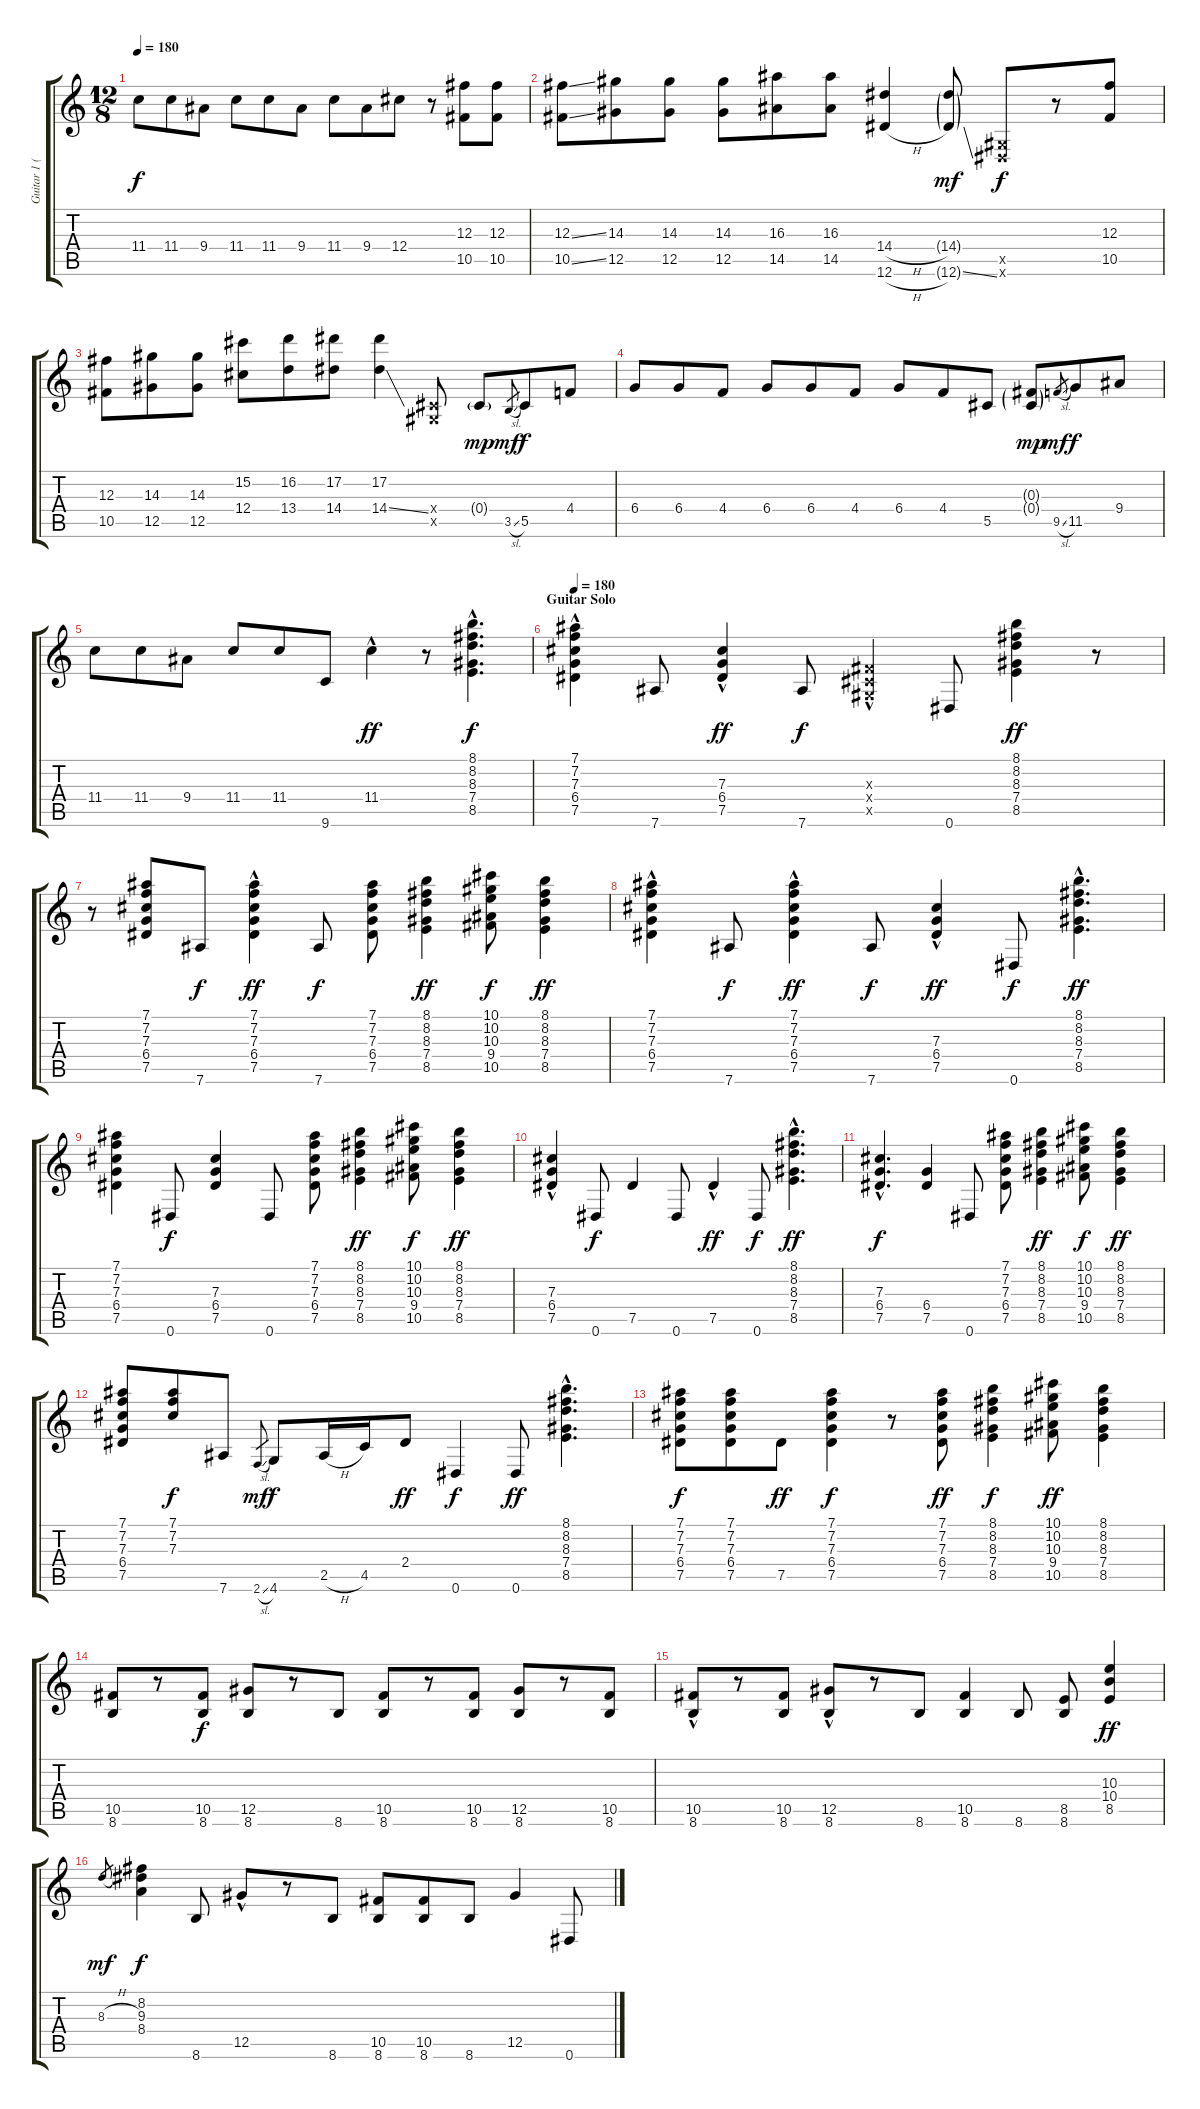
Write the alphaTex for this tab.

\track ("Guitar 1 (Jimi Hendrix)" "Guitar 1 (") {instrument overdrivenguitar}
\staff {score tabs}
\tuning (Eb4 Bb3 Gb3 Db3 Ab2 Eb2) {hide}
\ts (12 8)
\tempo 180
\clef g2
\ks c
11.4.8{dy f} 11.4.8 9.4.8 11.4.8 11.4.8 9.4.8 11.4.8 9.4.8 12.4.8 r.8 (12.3 10.5).8 (12.3 10.5).8 |
(12.3{ss} 10.5{ss}).8 (14.3 12.5).8 (14.3 12.5).8 (14.3 12.5).8 (16.3 14.5).8 (16.3 14.5).8 (14.4{h} 12.6{h}).4 (14.4{g} 12.6{ss g}).8{dy mf} (0.5{x} 0.6{x}).8{dy f} r.8 (12.3 10.5).8 |
(12.3 10.5).8 (14.3 12.5).8 (14.3 12.5).8 (15.2 12.4).8 (16.2 13.4).8 (17.2 14.4).8 (17.2 14.4{ss}).4 (0.4{x} 0.5{x}).8 0.4{g}.8{dy mp} 3.5{sl}.8{gr dy mf} 5.5.8{dy f} 4.4.8 |
6.4.8 6.4.8 4.4.8 6.4.8 6.4.8 4.4.8 6.4.8 4.4.8 5.5.8 (0.3{g} 0.4{g}).8{dy mp} 9.5{sl}.8{gr dy mf} 11.5.8{dy f} 9.4.8 |
11.4.8 11.4.8 9.4.8 11.4.8 11.4.8 9.6.8 11.4{hac}.4{dy ff} r.8 (8.1{hac} 8.2{hac} 8.3{hac} 7.4{hac} 8.5{hac}).4{d dy f volume 11} |
\section ("" "Guitar Solo")
\tempo 180
(7.1{hac} 7.2{hac} 7.3{hac} 6.4{hac} 7.5{hac}).4 7.6.8 (7.3{hac} 6.4{hac} 7.5{hac}).4{dy ff} 7.6.8{dy f} (0.3{hac x} 0.4{hac x} 0.5{hac x}).4 0.6.8 (8.1 8.2 8.3 7.4 8.5).4{dy ff} r.8 |
r.8 (7.1 7.2 7.3 6.4 7.5).8 7.6.8{dy f} (7.1{hac} 7.2{hac} 7.3{hac} 6.4{hac} 7.5{hac}).4{dy ff} 7.6.8{dy f} (7.1 7.2 7.3 6.4 7.5).8 (8.1 8.2 8.3 7.4 8.5).4{dy ff} (10.1 10.2 10.3 9.4 10.5).8{dy f} (8.1 8.2 8.3 7.4 8.5).4{dy ff} |
(7.1{hac} 7.2{hac} 7.3{hac} 6.4{hac} 7.5{hac}).4 7.6.8{dy f} (7.1{hac} 7.2{hac} 7.3{hac} 6.4{hac} 7.5{hac}).4{dy ff} 7.6.8{dy f} (7.3{hac} 6.4{hac} 7.5{hac}).4{dy ff} 0.6.8{dy f} (8.1{hac} 8.2{hac} 8.3{hac} 7.4{hac} 8.5{hac}).4{d dy ff} |
(7.1 7.2 7.3 6.4 7.5).4 0.6.8{dy f} (7.3 6.4 7.5).4 0.6.8 (7.1 7.2 7.3 6.4 7.5).8 (8.1 8.2 8.3 7.4 8.5).4{dy ff} (10.1 10.2 10.3 9.4 10.5).8{dy f} (8.1 8.2 8.3 7.4 8.5).4{dy ff} |
(7.3{hac} 6.4{hac} 7.5{hac}).4 0.6.8{dy f} 7.5.4 0.6.8 7.5{hac}.4{dy ff} 0.6.8{dy f} (8.1{hac} 8.2{hac} 8.3{hac} 7.4{hac} 8.5{hac}).4{d dy ff} |
(7.3{hac} 6.4{hac} 7.5{hac}).4{d dy f} (6.4 7.5).4 0.6.8 (7.1 7.2 7.3 6.4 7.5).8 (8.1 8.2 8.3 7.4 8.5).4{dy ff} (10.1 10.2 10.3 9.4 10.5).8{dy f} (8.1 8.2 8.3 7.4 8.5).4{dy ff} |
(7.1 7.2 7.3 6.4 7.5).8 (7.1 7.2 7.3).8{dy f} 7.6.8 2.6{sl}.8{gr dy mf} 4.6.8{dy f} 2.5{h}.16 4.5.16 2.4.8{dy ff} 0.6.4{dy f} 0.6.8{dy ff} (8.1{hac} 8.2{hac} 8.3{hac} 7.4{hac} 8.5{hac}).4{d} |
(7.1 7.2 7.3 6.4 7.5).8{dy f} (7.1 7.2 7.3 6.4 7.5).8 7.5.8{dy ff} (7.1 7.2 7.3 6.4 7.5).4{dy f} r.8 (7.1 7.2 7.3 6.4 7.5).8{dy ff} (8.1 8.2 8.3 7.4 8.5).4{dy f} (10.1 10.2 10.3 9.4 10.5).8{dy ff} (8.1 8.2 8.3 7.4 8.5).4 |
(10.5 8.6).8 r.8 (10.5 8.6).8{dy f} (12.5 8.6).8 r.8 8.6.8 (10.5 8.6).8 r.8 (10.5 8.6).8 (12.5 8.6).8 r.8 (10.5 8.6).8 |
(10.5{hac} 8.6{hac}).8 r.8 (10.5 8.6).8 (12.5{hac} 8.6{hac}).8 r.8 8.6.8 (10.5 8.6).4 8.6.8 (8.5 8.6).8 (10.3 10.4 8.5).4{dy ff} |
8.3{h}.8{gr dy mf} (8.2 9.3 8.4).4{dy f} 8.6.8 12.5{hac}.8 r.8 8.6.8 (10.5 8.6).8 (10.5 8.6).8 8.6.8 12.5.4 0.6.8
